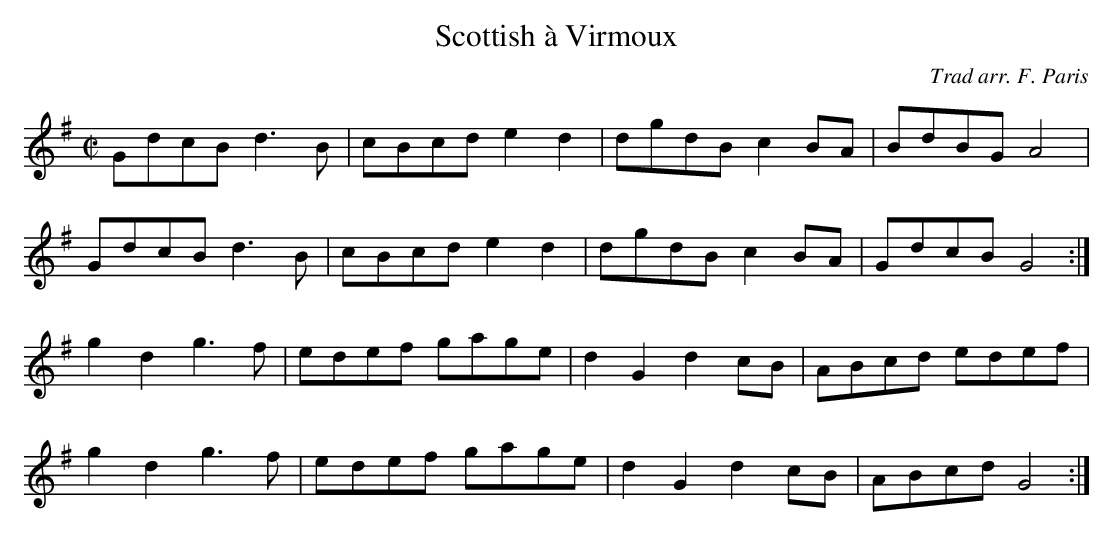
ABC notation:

X:1
T:Scottish à Virmoux
C:Trad arr. F. Paris
L:1/8
M:C|
K:G major
GdcB d3B|cBcd e2d2|dgdB c2BA|BdBG A4|
GdcB d3B|cBcd e2d2|dgdB c2BA|GdcB G4:|
g2d2 g3f|edef gage|d2G2 d2cB|ABcd edef|
g2d2 g3f|edef gage|d2G2 d2cB|ABcd G4:|
